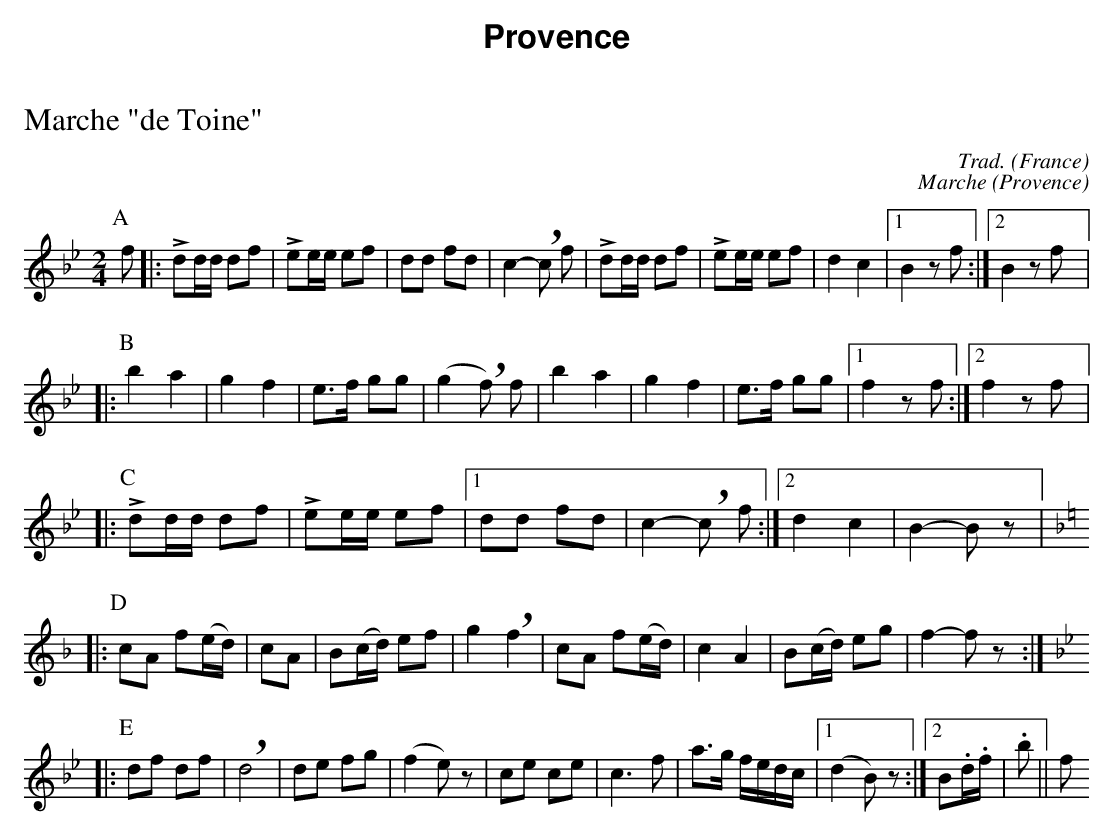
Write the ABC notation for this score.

X:1
T:Marche "de Toine"
O:France
C:Trad.
M:2/4
L:1/8
K:Bb
P:A
f |: Ldd/d/ df | Lee/e/ ef | dd fd | c2-!breath!c f | Ldd/d/ df | Lee/e/ ef | d2 c2 |1 B2 zf :|2 B2zf |:
P:B
b2 a2 | g2f2 | e>f gg | (g2 !breath!f) f | b2a2 | g2f2 | e>f gg |1 f2 zf :|2 f2zf |:
P:C
Ldd/d/ df | Lee/e/ ef |1 dd fd | c2-!breath!c f :|2 d2c2 | B2-Bz |:
K:F
P:D
cA f(e/d/) | c1A1 | B(c/d/) ef | g2!breath!f2 | cA f(e/d/) | c2 A2 | B(c/d/) eg | f2-fz ::
K:Bb
P:E
df df | !breath! d4 | de fg | (f2e)z | ce ce | c3f | a>g f/e/d/c/ |1 (d2B) z :|2 B.d/.f/ |.b || f
